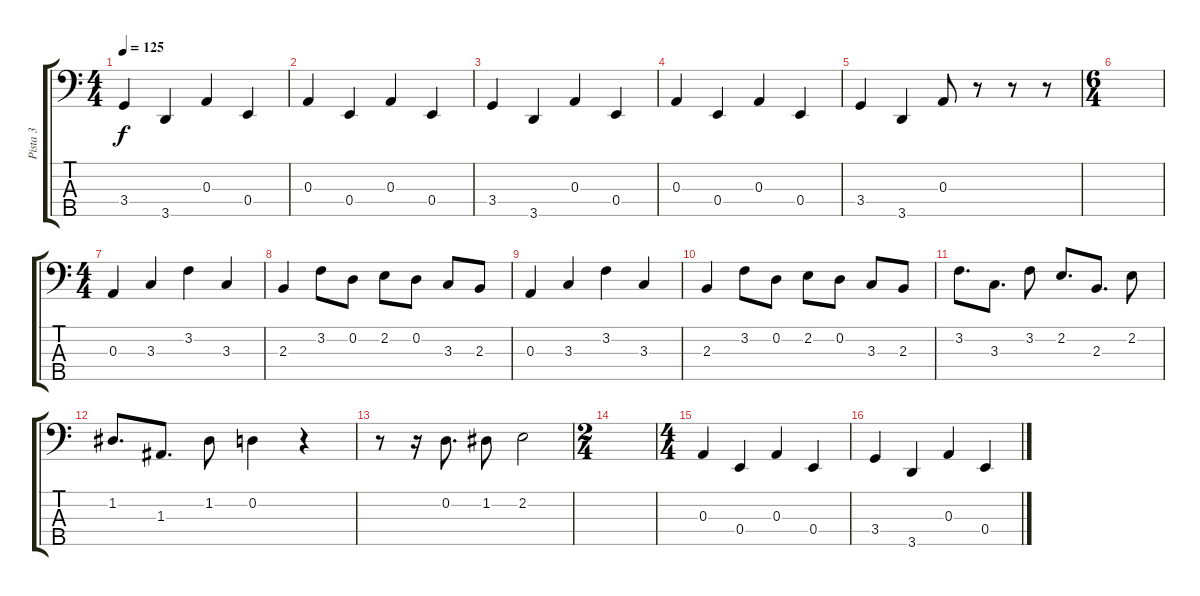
\track ("Pista 3" "Pista 3") {instrument acousticbass}
\staff {score tabs}
\tuning (G2 D2 A1 E1 B0) {hide}
\ts (4 4)
\tempo 125
\clef f4
\ks c
3.4.4{dy f} 3.5.4 0.3.4 0.4.4 |
0.3.4 0.4.4 0.3.4 0.4.4 |
3.4.4 3.5.4 0.3.4 0.4.4 |
0.3.4 0.4.4 0.3.4 0.4.4 |
3.4.4 3.5.4 0.3.8 r.8 r.8 r.8 |
\ts (6 4)
|
\ts (4 4)
0.3.4 3.3.4 3.2.4 3.3.4 |
2.3.4 3.2.8 0.2.8 2.2.8 0.2.8 3.3.8 2.3.8 |
0.3.4 3.3.4 3.2.4 3.3.4 |
2.3.4 3.2.8 0.2.8 2.2.8 0.2.8 3.3.8 2.3.8 |
3.2.8{d} 3.3.8{d} 3.2.8 2.2.8{d} 2.3.8{d} 2.2.8 |
1.2.8{d} 1.3.8{d} 1.2.8 0.2.4 r.4 |
r.8 r.16 0.2.8{d} 1.2.8 2.2.2 |
\ts (2 4)
|
\ts (4 4)
0.3.4 0.4.4 0.3.4 0.4.4 |
3.4.4 3.5.4 0.3.4 0.4.4
